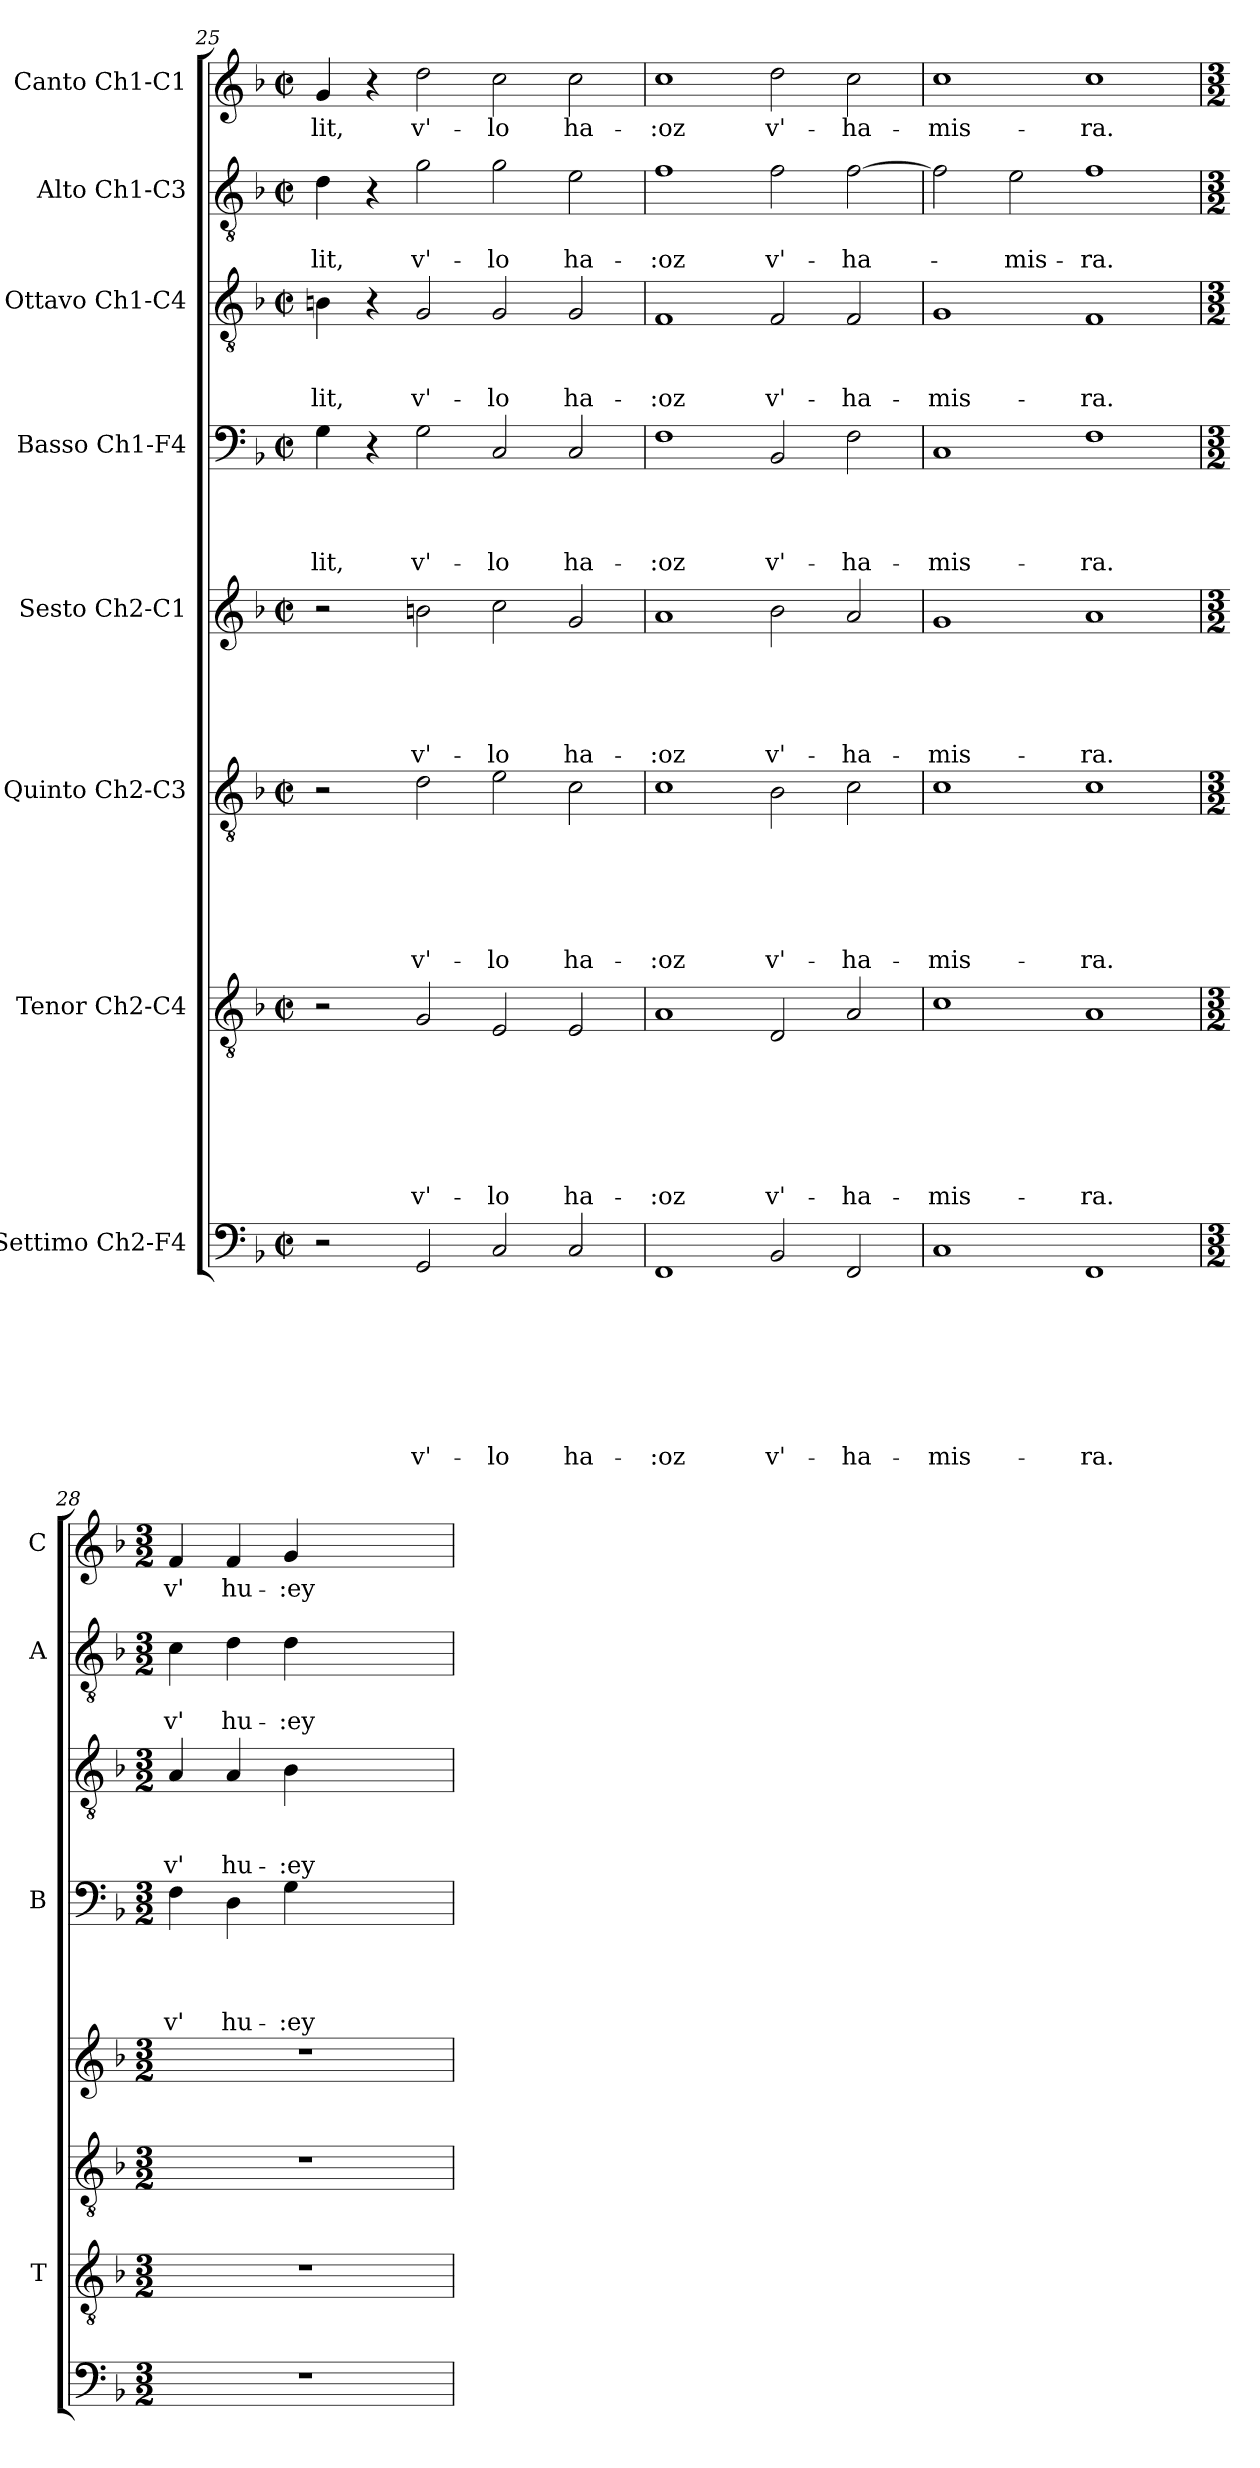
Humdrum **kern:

**kern	**text	**text	**text	**text	**text	**text	**text	**text	**kern	**text	**text	**text	**text	**text	**text	**text	**kern	**text	**text	**text	**text	**text	**text	**kern	**text	**text	**text	**text	**text	**kern	**text	**text	**text	**text	**kern	**text	**text	**text	**kern	**text	**text	**kern	**text
*part8	*part8	*part8	*part8	*part8	*part8	*part8	*part8	*part8	*part7	*part7	*part7	*part7	*part7	*part7	*part7	*part7	*part6	*part6	*part6	*part6	*part6	*part6	*part6	*part5	*part5	*part5	*part5	*part5	*part5	*part4	*part4	*part4	*part4	*part4	*part3	*part3	*part3	*part3	*part2	*part2	*part2	*part1	*part1
*staff8	*staff8	*staff8	*staff8	*staff8	*staff8	*staff8	*staff8	*staff8	*staff7	*staff7	*staff7	*staff7	*staff7	*staff7	*staff7	*staff7	*staff6	*staff6	*staff6	*staff6	*staff6	*staff6	*staff6	*staff5	*staff5	*staff5	*staff5	*staff5	*staff5	*staff4	*staff4	*staff4	*staff4	*staff4	*staff3	*staff3	*staff3	*staff3	*staff2	*staff2	*staff2	*staff1	*staff1
*I"Settimo Ch2-F4	*	*	*	*	*	*	*	*	*I"Tenor Ch2-C4	*	*	*	*	*	*	*	*I"Quinto Ch2-C3	*	*	*	*	*	*	*I"Sesto Ch2-C1	*	*	*	*	*	*I"Basso Ch1-F4	*	*	*	*	*I"Ottavo Ch1-C4	*	*	*	*I"Alto Ch1-C3	*	*	*I"Canto Ch1-C1	*
*	*	*	*	*	*	*	*	*	*I'T	*	*	*	*	*	*	*	*	*	*	*	*	*	*	*	*	*	*	*	*	*I'B	*	*	*	*	*	*	*	*	*I'A	*	*	*I'C	*
*clefF4	*	*	*	*	*	*	*	*	*clefGv2	*	*	*	*	*	*	*	*clefGv2	*	*	*	*	*	*	*clefG2	*	*	*	*	*	*clefF4	*	*	*	*	*clefGv2	*	*	*	*clefGv2	*	*	*clefG2	*
*k[b-]	*	*	*	*	*	*	*	*	*k[b-]	*	*	*	*	*	*	*	*k[b-]	*	*	*	*	*	*	*k[b-]	*	*	*	*	*	*k[b-]	*	*	*	*	*k[b-]	*	*	*	*k[b-]	*	*	*k[b-]	*
*F:	*	*	*	*	*	*	*	*	*F:	*	*	*	*	*	*	*	*F:	*	*	*	*	*	*	*F:	*	*	*	*	*	*F:	*	*	*	*	*F:	*	*	*	*F:	*	*	*F:	*
*M2/2	*	*	*	*	*	*	*	*	*M2/2	*	*	*	*	*	*	*	*M2/2	*	*	*	*	*	*	*M2/2	*	*	*	*	*	*M2/2	*	*	*	*	*M2/2	*	*	*	*M2/2	*	*	*M2/2	*
*met(c|)	*	*	*	*	*	*	*	*	*met(c|)	*	*	*	*	*	*	*	*met(c|)	*	*	*	*	*	*	*met(c|)	*	*	*	*	*	*met(c|)	*	*	*	*	*met(c|)	*	*	*	*met(c|)	*	*	*met(c|)	*
=25	=25	=25	=25	=25	=25	=25	=25	=25	=25	=25	=25	=25	=25	=25	=25	=25	=25	=25	=25	=25	=25	=25	=25	=25	=25	=25	=25	=25	=25	=25	=25	=25	=25	=25	=25	=25	=25	=25	=25	=25	=25	=25	=25
!	!	!	!	!	!	!	!	!	!	!	!	!	!	!	!	!	!	!	!	!	!	!	!	!	!	!	!	!	!	!	!	!	!	!LO:LY:b	!	!	!	!LO:LY:b	!	!	!LO:LY:b	!	!LO:LY:b
2r	.	.	.	.	.	.	.	.	2r	.	.	.	.	.	.	.	2r	.	.	.	.	.	.	2r	.	.	.	.	.	4G\	.	.	.	-lit,	4Bn\	.	.	-lit,	4d\	.	-lit,	4g/	-lit,
.	.	.	.	.	.	.	.	.	.	.	.	.	.	.	.	.	.	.	.	.	.	.	.	.	.	.	.	.	.	4r	.	.	.	.	4r	.	.	.	4r	.	.	4r	.
!	!	!	!	!	!	!	!	!LO:LY:b	!	!	!	!	!	!	!	!LO:LY:b	!	!	!	!	!	!	!LO:LY:b	!	!	!	!	!	!LO:LY:b	!	!	!	!	!LO:LY:b	!	!	!	!LO:LY:b	!	!	!LO:LY:b	!	!LO:LY:b
2GG/	.	.	.	.	.	.	.	v'-	2G/	.	.	.	.	.	.	v'-	2d\	.	.	.	.	.	v'-	2bn\	.	.	.	.	v'-	2G\	.	.	.	v'-	2G/	.	.	v'-	2g\	.	v'-	2dd\	v'-
!	!	!	!	!	!	!	!	!LO:LY:b	!	!	!	!	!	!	!	!LO:LY:b	!	!	!	!	!	!	!LO:LY:b	!	!	!	!	!	!LO:LY:b	!	!	!	!	!LO:LY:b	!	!	!	!LO:LY:b	!	!	!LO:LY:b	!	!LO:LY:b
2C/	.	.	.	.	.	.	.	-lo	2E/	.	.	.	.	.	.	-lo	2e\	.	.	.	.	.	-lo	2cc\	.	.	.	.	-lo	2C/	.	.	.	-lo	2G/	.	.	-lo	2g\	.	-lo	2cc\	-lo
!	!	!	!	!	!	!	!	!LO:LY:b	!	!	!	!	!	!	!	!LO:LY:b	!	!	!	!	!	!	!LO:LY:b	!	!	!	!	!	!LO:LY:b	!	!	!	!	!LO:LY:b	!	!	!	!LO:LY:b	!	!	!LO:LY:b	!	!LO:LY:b
2C/	.	.	.	.	.	.	.	ha-	2E/	.	.	.	.	.	.	ha-	2c\	.	.	.	.	.	ha-	2g/	.	.	.	.	ha-	2C/	.	.	.	ha-	2G/	.	.	ha-	2e\	.	ha-	2cc\	ha-
!!LO:LB:g=z
=26	=26	=26	=26	=26	=26	=26	=26	=26	=26	=26	=26	=26	=26	=26	=26	=26	=26	=26	=26	=26	=26	=26	=26	=26	=26	=26	=26	=26	=26	=26	=26	=26	=26	=26	=26	=26	=26	=26	=26	=26	=26	=26	=26
!	!	!	!	!	!	!	!	!LO:LY:b	!	!	!	!	!	!	!	!LO:LY:b	!	!	!	!	!	!	!LO:LY:b	!	!	!	!	!	!LO:LY:b	!	!	!	!	!LO:LY:b	!	!	!	!LO:LY:b	!	!	!LO:LY:b	!	!LO:LY:b
1FF	.	.	.	.	.	.	.	-:oz	1A	.	.	.	.	.	.	-:oz	1c	.	.	.	.	.	-:oz	1a	.	.	.	.	-:oz	1F	.	.	.	-:oz	1F	.	.	-:oz	1f	.	-:oz	1cc	-:oz
!	!	!	!	!	!	!	!	!LO:LY:b	!	!	!	!	!	!	!	!LO:LY:b	!	!	!	!	!	!	!LO:LY:b	!	!	!	!	!	!LO:LY:b	!	!	!	!	!LO:LY:b	!	!	!	!LO:LY:b	!	!	!LO:LY:b	!	!LO:LY:b
2BB-/	.	.	.	.	.	.	.	v'-	2D/	.	.	.	.	.	.	v'-	2B-\	.	.	.	.	.	v'-	2b-\	.	.	.	.	v'-	2BB-/	.	.	.	v'-	2F/	.	.	v'-	2f\	.	v'-	2dd\	v'-
!	!	!	!	!	!	!	!	!LO:LY:b	!	!	!	!	!	!	!	!LO:LY:b	!	!	!	!	!	!	!LO:LY:b	!	!	!	!	!	!LO:LY:b	!	!	!	!	!LO:LY:b	!	!	!	!LO:LY:b	!	!	!LO:LY:b	!	!LO:LY:b
2FF/	.	.	.	.	.	.	.	-ha-	2A/	.	.	.	.	.	.	-ha-	2c\	.	.	.	.	.	-ha-	2a/	.	.	.	.	-ha-	2F\	.	.	.	-ha-	2F/	.	.	-ha-	[2f\	.	-ha-	2cc\	-ha-
=27	=27	=27	=27	=27	=27	=27	=27	=27	=27	=27	=27	=27	=27	=27	=27	=27	=27	=27	=27	=27	=27	=27	=27	=27	=27	=27	=27	=27	=27	=27	=27	=27	=27	=27	=27	=27	=27	=27	=27	=27	=27	=27	=27
!	!	!	!	!	!	!	!	!LO:LY:b	!	!	!	!	!	!	!	!LO:LY:b	!	!	!	!	!	!	!LO:LY:b	!	!	!	!	!	!LO:LY:b	!	!	!	!	!LO:LY:b	!	!	!	!LO:LY:b	!	!	!	!	!LO:LY:b
1C	.	.	.	.	.	.	.	-mis-	1c	.	.	.	.	.	.	-mis-	1c	.	.	.	.	.	-mis-	1g	.	.	.	.	-mis-	1C	.	.	.	-mis-	1G	.	.	-mis-	2f\]	.	.	1cc	-mis-
!	!	!	!	!	!	!	!	!	!	!	!	!	!	!	!	!	!	!	!	!	!	!	!	!	!	!	!	!	!	!	!	!	!	!	!	!	!	!	!	!	!LO:LY:b	!	!
.	.	.	.	.	.	.	.	.	.	.	.	.	.	.	.	.	.	.	.	.	.	.	.	.	.	.	.	.	.	.	.	.	.	.	.	.	.	.	2e\	.	-mis-	.	.
!	!	!	!	!	!	!	!	!LO:LY:b	!	!	!	!	!	!	!	!LO:LY:b	!	!	!	!	!	!	!LO:LY:b	!	!	!	!	!	!LO:LY:b	!	!	!	!	!LO:LY:b	!	!	!	!LO:LY:b	!	!	!LO:LY:b	!	!LO:LY:b
1FF	.	.	.	.	.	.	.	-ra.	1A	.	.	.	.	.	.	-ra.	1c	.	.	.	.	.	-ra.	1a	.	.	.	.	-ra.	1F	.	.	.	-ra.	1F	.	.	-ra.	1f	.	-ra.	1cc	-ra.
=28	=28	=28	=28	=28	=28	=28	=28	=28	=28	=28	=28	=28	=28	=28	=28	=28	=28	=28	=28	=28	=28	=28	=28	=28	=28	=28	=28	=28	=28	=28	=28	=28	=28	=28	=28	=28	=28	=28	=28	=28	=28	=28	=28
*M3/2	*	*	*	*	*	*	*	*	*M3/2	*	*	*	*	*	*	*	*M3/2	*	*	*	*	*	*	*M3/2	*	*	*	*	*	*M3/2	*	*	*	*	*M3/2	*	*	*	*M3/2	*	*	*M3/2	*
!	!	!	!	!	!	!	!	!	!	!	!	!	!	!	!	!	!	!	!	!	!	!	!	!	!	!	!	!	!	!	!	!	!	!LO:LY:b	!	!	!	!LO:LY:b	!	!	!LO:LY:b	!	!LO:LY:b
1.r	.	.	.	.	.	.	.	.	1.r	.	.	.	.	.	.	.	1.r	.	.	.	.	.	.	1.r	.	.	.	.	.	4F\	.	.	.	v'	4A/	.	.	v'	4c\	.	v'	4f/	v'
!	!	!	!	!	!	!	!	!	!	!	!	!	!	!	!	!	!	!	!	!	!	!	!	!	!	!	!	!	!	!	!	!	!	!LO:LY:b	!	!	!	!LO:LY:b	!	!	!LO:LY:b	!	!LO:LY:b
.	.	.	.	.	.	.	.	.	.	.	.	.	.	.	.	.	.	.	.	.	.	.	.	.	.	.	.	.	.	4D\	.	.	.	hu-	4A/	.	.	hu-	4d\	.	hu-	4f/	hu-
!	!	!	!	!	!	!	!	!	!	!	!	!	!	!	!	!	!	!	!	!	!	!	!	!	!	!	!	!	!	!	!	!	!	!LO:LY:b	!	!	!	!LO:LY:b	!	!	!LO:LY:b	!	!LO:LY:b
.	.	.	.	.	.	.	.	.	.	.	.	.	.	.	.	.	.	.	.	.	.	.	.	.	.	.	.	.	.	4G\	.	.	.	-:ey-	4B-\	.	.	-:ey-	4d\	.	-:ey-	4g/	-:ey-
.	.	.	.	.	.	.	.	.	.	.	.	.	.	.	.	.	.	.	.	.	.	.	.	.	.	.	.	.	.	2.ryy	.	.	.	.	2.ryy	.	.	.	2.ryy	.	.	2.ryy	.
=	=	=	=	=	=	=	=	=	=	=	=	=	=	=	=	=	=	=	=	=	=	=	=	=	=	=	=	=	=	=	=	=	=	=	=	=	=	=	=	=	=	=	=
*-	*-	*-	*-	*-	*-	*-	*-	*-	*-	*-	*-	*-	*-	*-	*-	*-	*-	*-	*-	*-	*-	*-	*-	*-	*-	*-	*-	*-	*-	*-	*-	*-	*-	*-	*-	*-	*-	*-	*-	*-	*-	*-	*-
